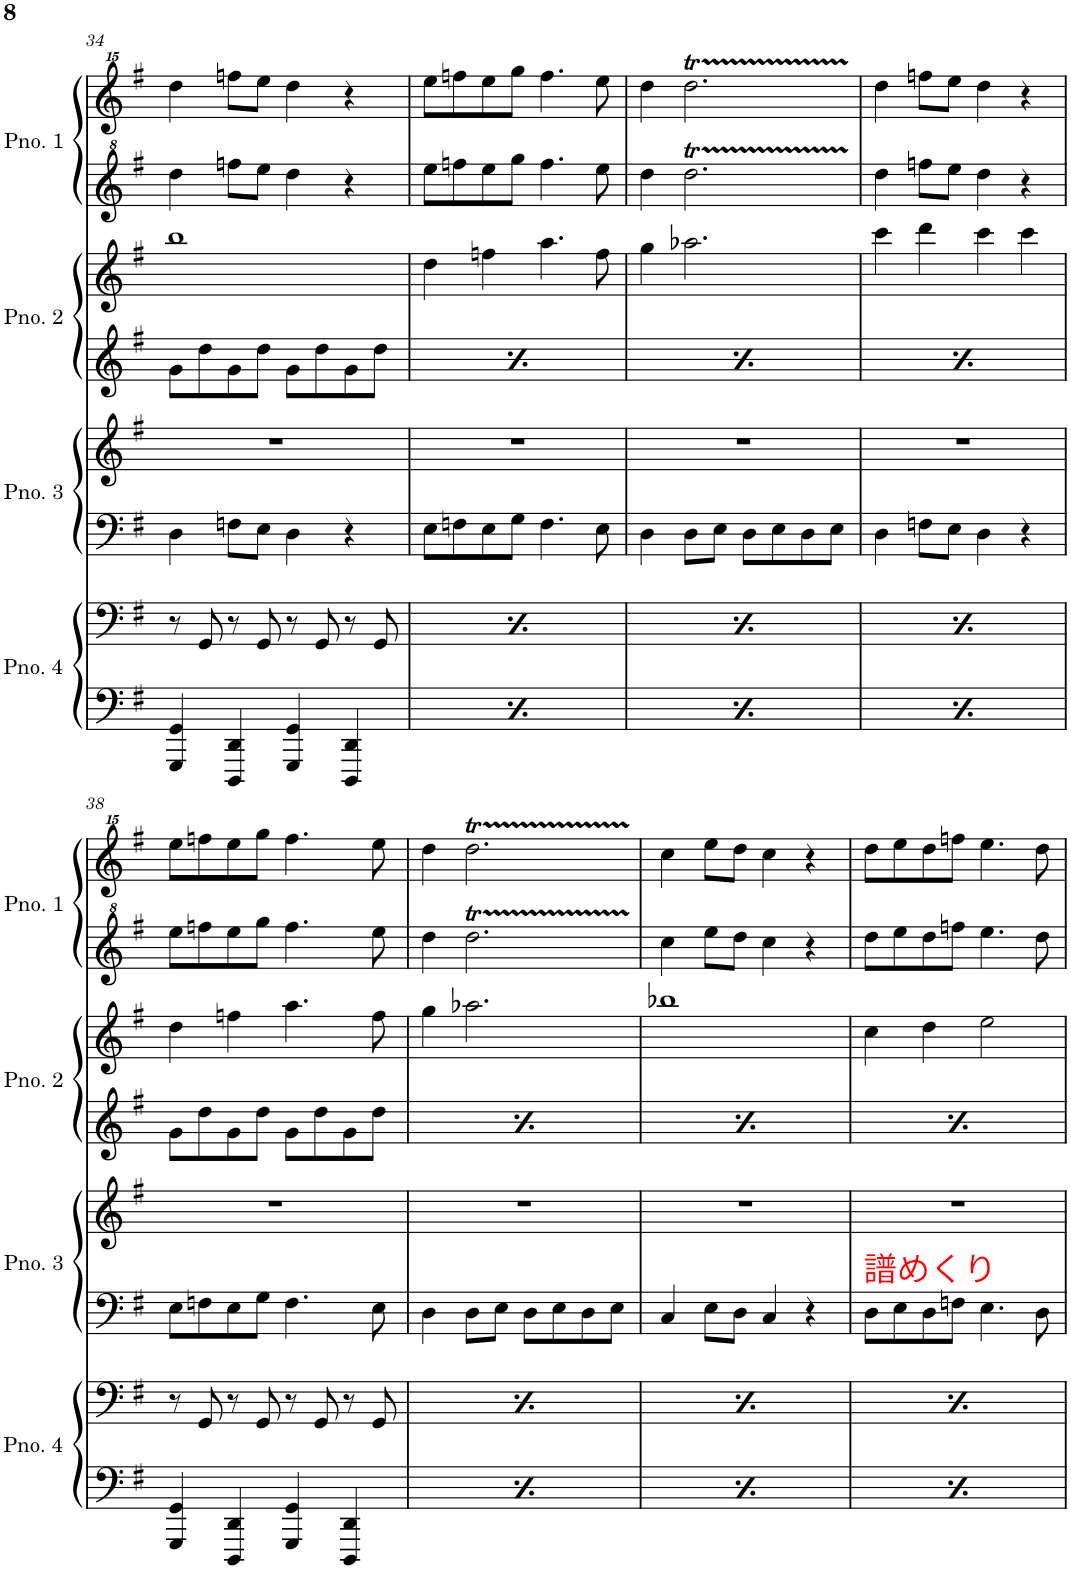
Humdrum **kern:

**kern	**kern	**kern	**kern	**kern	**kern	**kern	**kern
*part4	*part4	*part3	*part3	*part2	*part2	*part1	*part1
*staff8	*staff7	*staff6	*staff5	*staff4	*staff3	*staff2	*staff1
*I"Piano 4	*	*I"Piano 3	*	*I"Piano 2	*	*I"Piano 1	*
*I'Pno. 4	*	*I'Pno. 3	*	*I'Pno. 2	*	*I'Pno. 1	*
!!LO:PB:g=z
*clefF4	*clefF4	*clefF4	*clefG2	*clefG2	*clefG2	*clefG^2	*clefG^^2
*k[f#]	*k[f#]	*k[f#]	*k[f#]	*k[f#]	*k[f#]	*k[f#]	*k[f#]
*M4/4	*M4/4	*M4/4	*M4/4	*M4/4	*M4/4	*M4/4	*M4/4
=34	=34	=34	=34	=34	=34	=34	=34
4GGG/ 4GG/	8r	4D\	1r	8g\L	1bb	4ddd\	4dddd\
.	8GG/	.	.	8dd\	.	.	.
4DDD/ 4DD/	8r	8Fn\L	.	8g\	.	8fffn\L	8ffffn\L
.	8GG/	8E\J	.	8dd\J	.	8eee\J	8eeee\J
4GGG/ 4GG/	8r	4D\	.	8g\L	.	4ddd\	4dddd\
.	8GG/	.	.	8dd\	.	.	.
4DDD/ 4DD/	8r	4r	.	8g\	.	4r	4r
.	8GG/	.	.	8dd\J	.	.	.
=35	=35	=35	=35	=35	=35	=35	=35
4GGG/ 4GG/	8r	8E\L	1r	8g\L	4dd\	8eee\L	8eeee\L
.	8GG/	8Fn\	.	8dd\	.	8fffn\	8ffffn\
4DDD/ 4DD/	8r	8E\	.	8g\	4ffn\	8eee\	8eeee\
.	8GG/	8G\J	.	8dd\J	.	8ggg\J	8gggg\J
4GGG/ 4GG/	8r	4.F\	.	8g\L	4.aa\	4.fff\	4.ffff\
.	8GG/	.	.	8dd\	.	.	.
4DDD/ 4DD/	8r	.	.	8g\	.	.	.
.	8GG/	8E\	.	8dd\J	8ff\	8eee\	8eeee\
=36	=36	=36	=36	=36	=36	=36	=36
4GGG/ 4GG/	8r	4D\	1r	8g\L	4gg\	4ddd\	4dddd\
.	8GG/	.	.	8dd\	.	.	.
4DDD/ 4DD/	8r	8D\L	.	8g\	2.aa-X\	2.dddT\	2.ddddT\
.	8GG/	8E\J	.	8dd\J	.	.	.
4GGG/ 4GG/	8r	8D\L	.	8g\L	.	.	.
.	8GG/	8E\	.	8dd\	.	.	.
4DDD/ 4DD/	8r	8D\	.	8g\	.	.	.
.	8GG/	8E\J	.	8dd\J	.	.	.
=37	=37	=37	=37	=37	=37	=37	=37
4GGG/ 4GG/	8r	4D\	1r	8g\L	4ccc\	4ddd\	4dddd\
.	8GG/	.	.	8dd\	.	.	.
4DDD/ 4DD/	8r	8Fn\L	.	8g\	4ddd\	8fffn\L	8ffffn\L
.	8GG/	8E\J	.	8dd\J	.	8eee\J	8eeee\J
4GGG/ 4GG/	8r	4D\	.	8g\L	4ccc\	4ddd\	4dddd\
.	8GG/	.	.	8dd\	.	.	.
4DDD/ 4DD/	8r	4r	.	8g\	4ccc\	4r	4r
.	8GG/	.	.	8dd\J	.	.	.
!!LO:LB:g=z
=38	=38	=38	=38	=38	=38	=38	=38
4GGG/ 4GG/	8r	8E\L	1r	8g\L	4dd\	8eee\L	8eeee\L
.	8GG/	8Fn\	.	8dd\	.	8fffn\	8ffffn\
4DDD/ 4DD/	8r	8E\	.	8g\	4ffn\	8eee\	8eeee\
.	8GG/	8G\J	.	8dd\J	.	8ggg\J	8gggg\J
4GGG/ 4GG/	8r	4.F\	.	8g\L	4.aa\	4.fff\	4.ffff\
.	8GG/	.	.	8dd\	.	.	.
4DDD/ 4DD/	8r	.	.	8g\	.	.	.
.	8GG/	8E\	.	8dd\J	8ff\	8eee\	8eeee\
=39	=39	=39	=39	=39	=39	=39	=39
4GGG/ 4GG/	8r	4D\	1r	8g\L	4gg\	4ddd\	4dddd\
.	8GG/	.	.	8dd\	.	.	.
4DDD/ 4DD/	8r	8D\L	.	8g\	2.aa-X\	2.dddT\	2.ddddT\
.	8GG/	8E\J	.	8dd\J	.	.	.
4GGG/ 4GG/	8r	8D\L	.	8g\L	.	.	.
.	8GG/	8E\	.	8dd\	.	.	.
4DDD/ 4DD/	8r	8D\	.	8g\	.	.	.
.	8GG/	8E\J	.	8dd\J	.	.	.
=40	=40	=40	=40	=40	=40	=40	=40
4GGG/ 4GG/	8r	4C/	1r	8g\L	1bb-X	4ccc\	4cccc\
.	8GG/	.	.	8dd\	.	.	.
4DDD/ 4DD/	8r	8E\L	.	8g\	.	8eee\L	8eeee\L
.	8GG/	8D\J	.	8dd\J	.	8ddd\J	8dddd\J
4GGG/ 4GG/	8r	4C/	.	8g\L	.	4ccc\	4cccc\
.	8GG/	.	.	8dd\	.	.	.
4DDD/ 4DD/	8r	4r	.	8g\	.	4r	4r
.	8GG/	.	.	8dd\J	.	.	.
=41	=41	=41	=41	=41	=41	=41	=41
4GGG/ 4GG/	8r	8D\L	1r	8g\L	4cc\	8ddd\L	8dddd\L
.	8GG/	8E\	.	8dd\	.	8eee\	8eeee\
4DDD/ 4DD/	8r	8D\	.	8g\	4dd\	8ddd\	8dddd\
.	8GG/	8Fn\J	.	8dd\J	.	8fffn\J	8ffffn\J
4GGG/ 4GG/	8r	4.E\	.	8g\L	2ee\	4.eee\	4.eeee\
.	8GG/	.	.	8dd\	.	.	.
4DDD/ 4DD/	8r	.	.	8g\	.	.	.
.	8GG/	8D\	.	8dd\J	.	8ddd\	8dddd\
=	=	=	=	=	=	=	=
*-	*-	*-	*-	*-	*-	*-	*-
